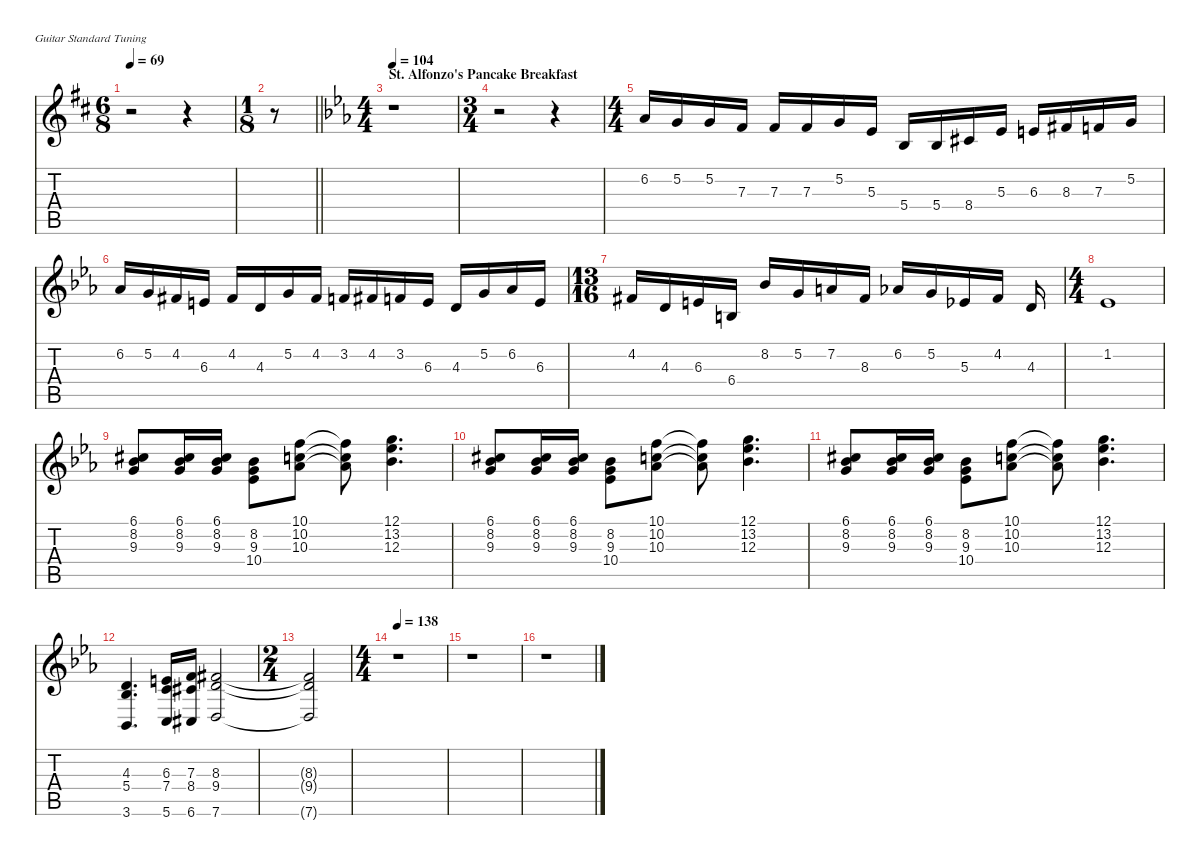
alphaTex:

\defaultSystemsLayout 4
\hideDynamics
\bracketExtendMode nobrackets
\singleTrackTrackNamePolicy hidden
\multiTrackTrackNamePolicy hidden
\firstSystemTrackNameMode fullname
\firstSystemTrackNameOrientation horizontal
\otherSystemsTrackNameOrientation horizontal
\track ("Horns" "tpt.") {instrument brasssection}
\staff {score tabs}
\tuning (E4 B3 G3 D3 A2 E2)
\displaytranspose 3
\ts (6 8)
\tempo 69
\clef g2
\ks d
r.2{dy fff beam Down} r.4{beam Down} |
\ts (1 8)
\barLineRight lightlight
r.8{beam Down} |
\ts (4 4)
\section ("" "St. Alfonzo's Pancake Breakfast")
\tempo 104
\ks eb
r.1{beam Down} |
\ts (3 4)
r.2{beam Down} r.4{beam Down} |
\ts (4 4)
6.2{acc b}.16{beam Up} 5.2{acc forcenatural}.16{beam Up} 5.2{acc forcenatural}.16{beam Up} 7.3{acc forcenatural}.16{beam Up} 7.3{acc forcenatural}.16{beam Up} 7.3{acc forcenatural}.16{beam Up} 5.2{acc forcenatural}.16{beam Up} 5.3{acc b}.16{beam Up} 5.4{acc b}.16{beam Up} 5.4{acc b}.16{beam Up} 8.4{acc #}.16{beam Up} 5.3{acc b}.16{beam Up} 6.3{acc forcenatural}.16{beam Up} 8.3{acc #}.16{beam Up} 7.3{acc forcenatural}.16{beam Up} 5.2{acc forcenatural}.16{beam Up} |
6.2{acc b}.16{beam Up} 5.2{acc forcenatural}.16{beam Up} 4.2{acc #}.16{beam Up} 6.3{acc forcenatural}.16{beam Up} 4.2{acc #}.16{beam Up} 4.3{acc forcenatural}.16{beam Up} 5.2{acc forcenatural}.16{beam Up} 4.2{acc #}.16{beam Up} 3.2{acc forcenatural}.16{beam Up} 4.2{acc #}.16{beam Up} 3.2{acc forcenatural}.16{beam Up} 6.3{acc forcenatural}.16{beam Up} 4.3{acc forcenatural}.16{beam Up} 5.2{acc forcenatural}.16{beam Up} 6.2{acc b}.16{beam Up} 6.3{acc forcenatural}.16{beam Up} |
\ts (13 16)
4.2{acc #}.16{beam Up} 4.3{acc forcenatural}.16{beam Up} 6.3{acc forcenatural}.16{beam Up} 6.4{acc forcenatural}.16{beam Up} 8.2{acc b}.16{beam Up} 5.2{acc forcenatural}.16{beam Up} 7.2{acc forcenatural}.16{beam Up} 8.3{acc #}.16{beam Up} 6.2{acc b}.16{beam Up} 5.2{acc forcenatural}.16{beam Up} 5.3{acc b}.16{beam Up} 4.2{acc #}.16{beam Up} 4.3{acc forcenatural}.16{beam Up} |
\ts (4 4)
1.2{acc b}.1{beam Up} |
(6.1{acc #} 8.2{acc b} 9.3{acc forcenatural}).8{beam Up} (6.1{acc #} 8.2{acc b} 9.3{acc forcenatural}).16{beam Up} (6.1{acc #} 8.2{acc b} 9.3{acc forcenatural}).16{beam Up} (8.2{acc b} 9.3{acc forcenatural} 10.4{acc b}).8{beam Down} (10.1{acc forcenatural} 10.2{acc forcenatural} 10.3{acc b}).8{beam Down} (10.1{t acc forcenatural} 10.2{t acc forcenatural} 10.3{t acc b}).8{dy f beam Down} (12.1{acc forcenatural} 13.2{acc b} 12.3{acc b}).4{d dy fff beam Down} |
(6.1{acc #} 8.2{acc b} 9.3{acc forcenatural}).8{beam Up} (6.1{acc #} 8.2{acc b} 9.3{acc forcenatural}).16{beam Up} (6.1{acc #} 8.2{acc b} 9.3{acc forcenatural}).16{beam Up} (8.2{acc b} 9.3{acc forcenatural} 10.4{acc b}).8{beam Down} (10.1{acc forcenatural} 10.2{acc forcenatural} 10.3{acc b}).8{beam Down} (10.1{t acc forcenatural} 10.2{t acc forcenatural} 10.3{t acc b}).8{dy f beam Down} (12.1{acc forcenatural} 13.2{acc b} 12.3{acc b}).4{d dy fff beam Down} |
(6.1{acc #} 8.2{acc b} 9.3{acc forcenatural}).8{beam Up} (6.1{acc #} 8.2{acc b} 9.3{acc forcenatural}).16{beam Up} (6.1{acc #} 8.2{acc b} 9.3{acc forcenatural}).16{beam Up} (8.2{acc b} 9.3{acc forcenatural} 10.4{acc b}).8{beam Down} (10.1{acc forcenatural} 10.2{acc forcenatural} 10.3{acc b}).8{beam Down} (10.1{t acc forcenatural} 10.2{t acc forcenatural} 10.3{t acc b}).8{dy f beam Down} (12.1{acc forcenatural} 13.2{acc b} 12.3{acc b}).4{d dy fff beam Down} |
(4.3{acc forcenatural} 5.4{acc b} 3.6{acc b}).4{d beam Up} (6.3{acc forcenatural} 7.4{acc forcenatural} 5.6{acc forcenatural}).16{beam Up} (7.3{acc forcenatural} 8.4{acc #} 6.6{acc #}).16{beam Up} (8.3{acc #} 9.4{acc forcenatural} 7.6{acc forcenatural}).2{beam Up} |
\ts (2 4)
(8.3{t acc #} 9.4{t acc forcenatural} 7.6{t acc forcenatural}).2{dy f beam Up} |
\ts (4 4)
\tempo 138
r.1{beam Down} |
r.1{beam Down} |
r.1{beam Down}
